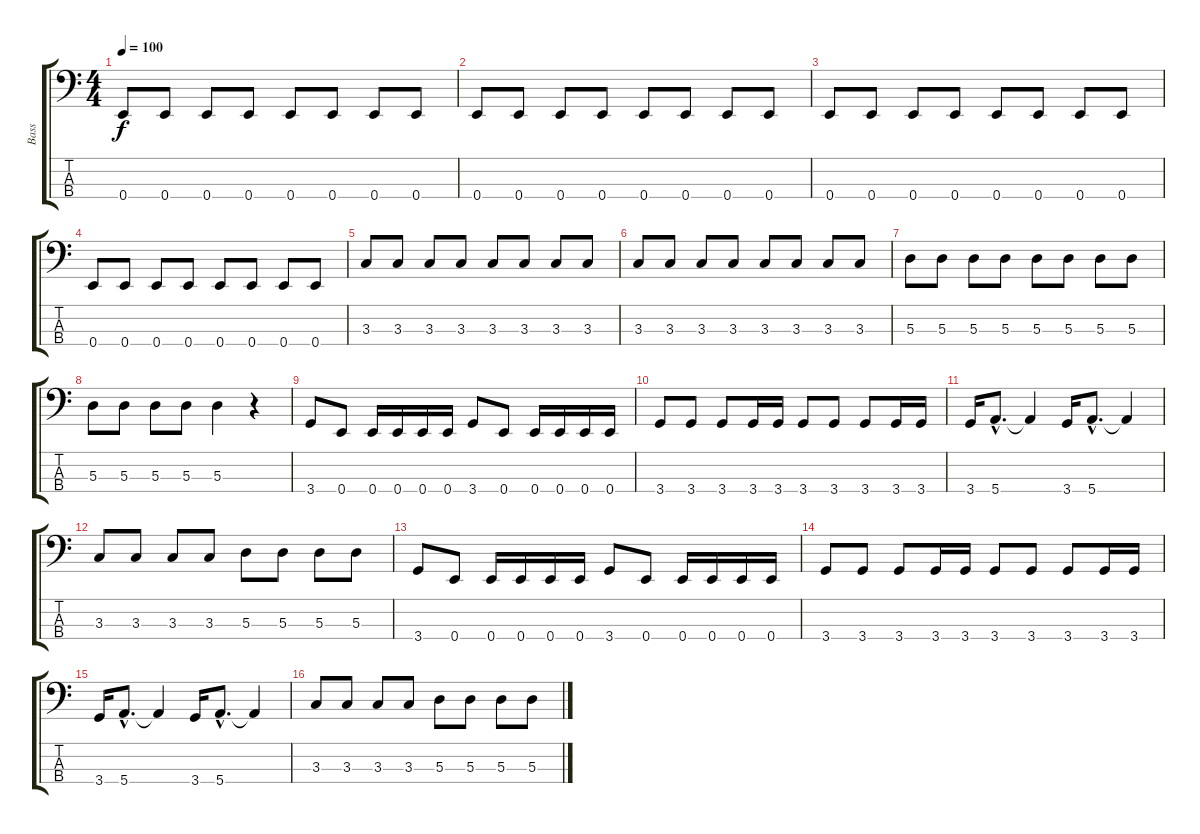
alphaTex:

\track ("Bass" "Bass") {instrument slapbass1}
\staff {score tabs}
\tuning (G2 D2 A1 E1) {hide}
\ts (4 4)
\tempo 100
\clef f4
\ks c
0.4.8{dy f} 0.4.8 0.4.8 0.4.8 0.4.8 0.4.8 0.4.8 0.4.8 |
0.4.8 0.4.8 0.4.8 0.4.8 0.4.8 0.4.8 0.4.8 0.4.8 |
0.4.8 0.4.8 0.4.8 0.4.8 0.4.8 0.4.8 0.4.8 0.4.8 |
0.4.8 0.4.8 0.4.8 0.4.8 0.4.8 0.4.8 0.4.8 0.4.8 |
3.3.8 3.3.8 3.3.8 3.3.8 3.3.8 3.3.8 3.3.8 3.3.8 |
3.3.8 3.3.8 3.3.8 3.3.8 3.3.8 3.3.8 3.3.8 3.3.8 |
5.3.8 5.3.8 5.3.8 5.3.8 5.3.8 5.3.8 5.3.8 5.3.8 |
5.3.8 5.3.8 5.3.8 5.3.8 5.3.4 r.4 |
3.4.8 0.4.8 0.4.16 0.4.16 0.4.16 0.4.16 3.4.8 0.4.8 0.4.16 0.4.16 0.4.16 0.4.16 |
3.4.8 3.4.8 3.4.8 3.4.16 3.4.16 3.4.8 3.4.8 3.4.8 3.4.16 3.4.16 |
3.4.16 5.4{hac}.8{d} 5.4{t}.4 3.4.16 5.4{hac}.8{d} 5.4{t}.4 |
3.3.8 3.3.8 3.3.8 3.3.8 5.3.8 5.3.8 5.3.8 5.3.8 |
3.4.8 0.4.8 0.4.16 0.4.16 0.4.16 0.4.16 3.4.8 0.4.8 0.4.16 0.4.16 0.4.16 0.4.16 |
3.4.8 3.4.8 3.4.8 3.4.16 3.4.16 3.4.8 3.4.8 3.4.8 3.4.16 3.4.16 |
3.4.16 5.4{hac}.8{d} 5.4{t}.4 3.4.16 5.4{hac}.8{d} 5.4{t}.4 |
3.3.8 3.3.8 3.3.8 3.3.8 5.3.8 5.3.8 5.3.8 5.3.8
